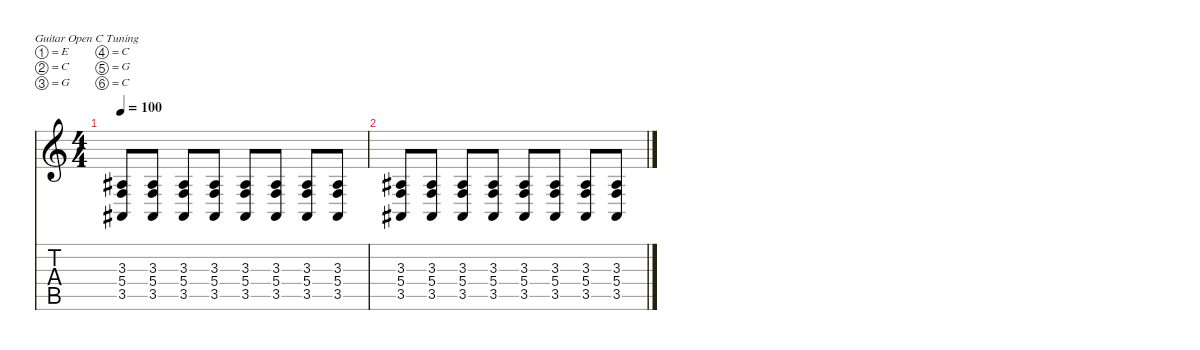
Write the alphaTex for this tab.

\defaultSystemsLayout 4
\hideDynamics
\bracketExtendMode nobrackets
\singleTrackTrackNamePolicy hidden
\multiTrackTrackNamePolicy hidden
\firstSystemTrackNameMode fullname
\otherSystemsTrackNameOrientation horizontal
\track ("Guitar 1-C" "pno.") {mute instrument acousticgrandpiano}
\staff {score tabs}
\tuning (E4 C4 G3 C3 G2 C2)
\ts (4 4)
\tempo 100
\clef g2
\ks c
(3.3{acc #} 5.4 3.5{acc #}).8{dy mf beam Up} (3.3{acc #} 5.4 3.5{acc #}).8{beam Up} (3.3{acc #} 5.4 3.5{acc #}).8{beam Up} (3.3{acc #} 5.4 3.5{acc #}).8{beam Up} (3.3{acc #} 5.4 3.5{acc #}).8{beam Up} (3.3{acc #} 5.4 3.5{acc #}).8{beam Up} (3.3{acc #} 5.4 3.5{acc #}).8{beam Up} (3.3{acc #} 5.4 3.5{acc #}).8{beam Up} |
(3.3{acc #} 5.4 3.5{acc #}).8{beam Up} (3.3{acc #} 5.4 3.5{acc #}).8{beam Up} (3.3{acc #} 5.4 3.5{acc #}).8{beam Up} (3.3{acc #} 5.4 3.5{acc #}).8{beam Up} (3.3{acc #} 5.4 3.5{acc #}).8{beam Up} (3.3{acc #} 5.4 3.5{acc #}).8{beam Up} (3.3{acc #} 5.4 3.5{acc #}).8{beam Up} (3.3{acc #} 5.4 3.5{acc #}).8{beam Up}
